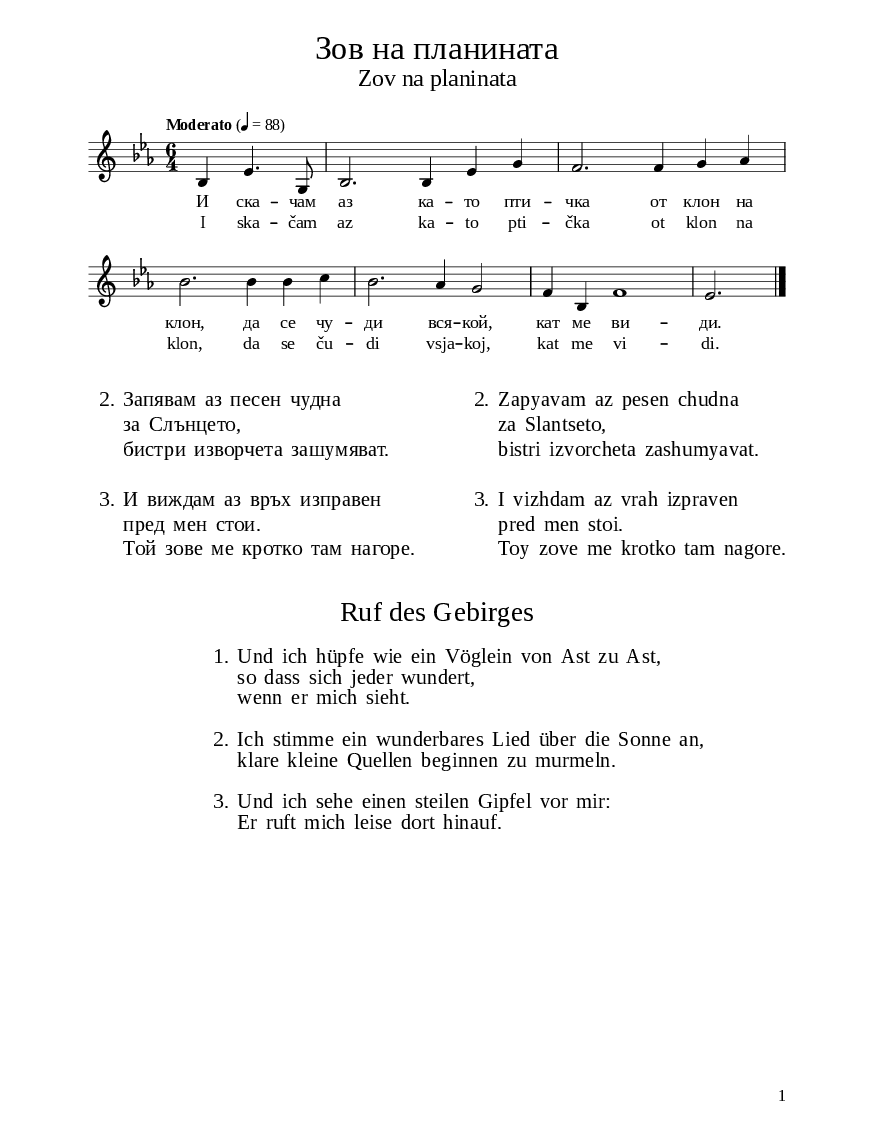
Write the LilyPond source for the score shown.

\version "2.24.1"

% include paper part and global functions
\include "include/globals.ily"

\bookpart {
  \label #'ref112_2
  \tocItem \markup "Зов на планината – Zov na planinata"
  \include "include/bookpart-paper.ily"
  \score {
    \include "include/score-layout.ily"


    \new Voice \relative c' {

      \clef treble
      \key es \major
      \time 6/4
      \tempoFunc "Moderato" 4 "88"
      \autoBeamOff
      \partial 2.
      bes4 
      es4.  g,8 | 
      bes2.  bes4  es4 g4 | 
      f2.  f4  g4 as4 \break |
      bes2.  bes4  bes4 c4 | bes2.
      as4  g2 | f4  bes,4 f'1 | es2. \bar "|."
    }

    \addlyrics {
      И ска -- чам аз ка -- то пти -- чка от клон на клон, да се чу -- ди вся -- кой, кат ме ви -- ди.
    }
   
    \addlyrics {
      I ska -- čam az ka -- to pti -- čka ot klon na klon, da se ču -- di vsja -- koj, kat me vi -- di.
    }

    \header {
      title = \titleFunc "Зов на планината" "Zov na planinata"
    }

    \midi{}

  } % score
   %\markup \dc-two "D.C.""con repitione"

  \markup \fontsize #bgCoupletFontSize {
    \hspace #1
    \override #`(baseline-skip . ,bgCoupletBaselineSkip)
    \column {
      \line {  2. Запявам аз  песен чудна}
      \line {   "   "  за Слънцето,}
      \line {   "   "  бистри изворчета зашумяват.}
      \line {   "   " }
      \line {3. И виждам аз връх изправен}
      \line {   "   " пред мен стои.}
      \line {   "   " Той зове ме кротко там нагоре.}
    }

    \hspace #5
    \override #`(baseline-skip . ,bgCoupletBaselineSkip)
    \column {
      \line {  2. Zapyavam az  pesen chudna}
      \line {   "   "  za Slantseto,}
      \line {   "   "  bistri izvorcheta zashumyavat.}
      \line {   "   " }
      \line {3. I vizhdam az vrah izpraven}
      \line {   "   " pred men stoi.}
      \line {   "   " Toy zove me krotko tam nagore.}
    } %column
  } % markup

 
  

  % include foreign translation(s) of the song

  \markup \empty-two
  \version "2.24.1"

\markup \fill-line { \fontsize #deTitleFontSize "Ruf des Gebirges" }
\markup \null
\markup \null
\markup \fontsize #deCoupletFontSize {
  \hspace #12
  \override #`(baseline-skip . ,deCoupletBaselineSkip)

  \column {
    \line { 1. Und ich hüpfe wie ein Vöglein von Ast zu Ast, }

  \line {   "   "  so dass sich jeder wundert, }

   \line {   "   "  wenn er mich sieht.}
     \line { " "}

    \line { 2.  Ich stimme ein wunderbares Lied über die Sonne an,}

     \line {   "   "  klare kleine Quellen beginnen zu murmeln.}
    \line { " "}

    \line { 3. Und ich sehe einen steilen Gipfel vor mir:}

   \line {   "   "  Er ruft mich leise dort hinauf. }


  }


}


} % bookpart
